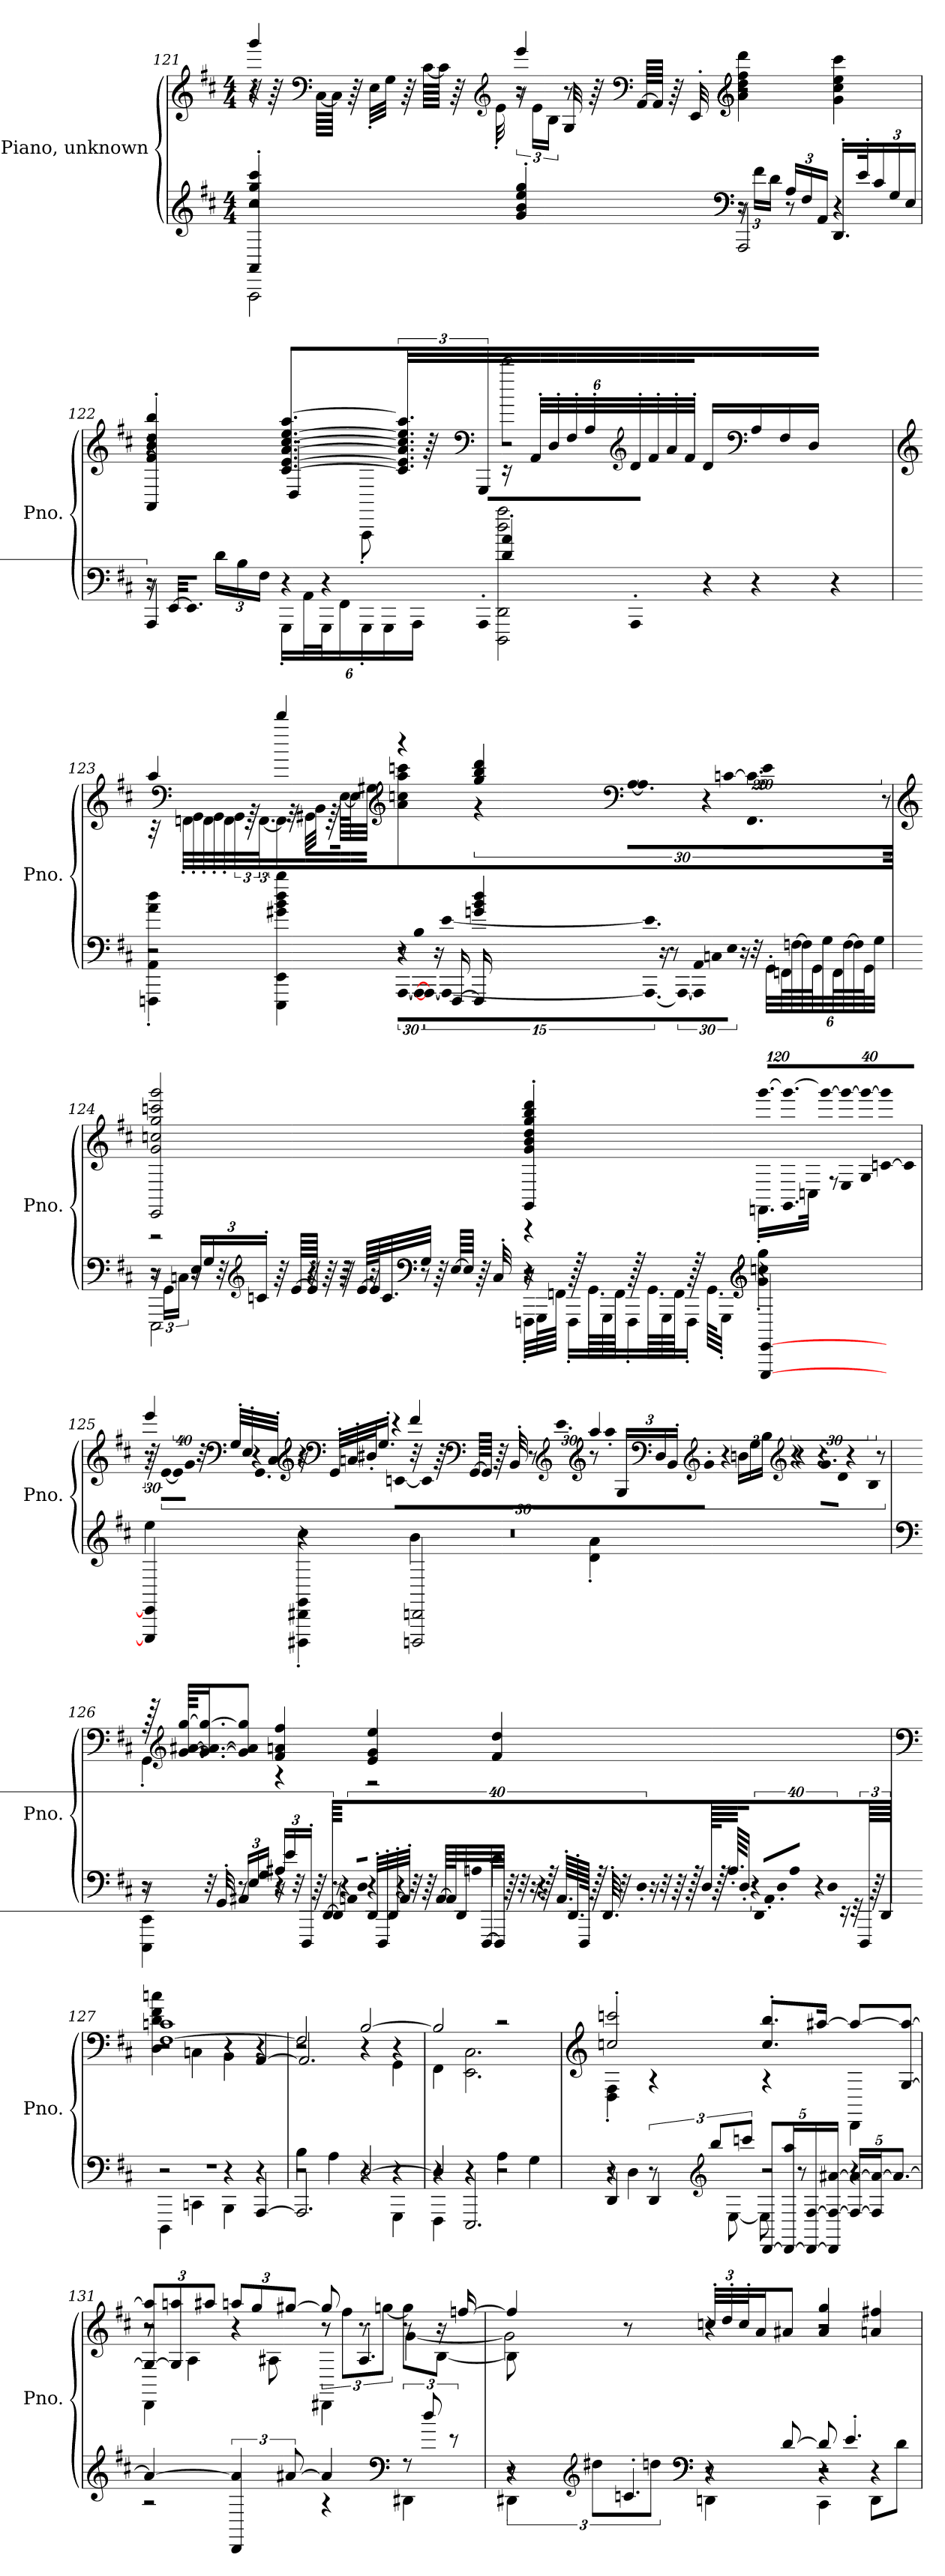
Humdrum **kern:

**kern	**kern
*part1	*part1
*staff2	*staff1
*I"Piano, unknown	*
*I'Pno.	*
!!LO:PB:g=z
*clefG2	*clefG2
*k[f#c#]	*k[f#c#]
*M4/4	*M4/4
=121	=121
*^	*^
*	*^	*	*^
4AA/' 4cc#/' 4gg/' 4ccc#/'	2AAA\	2r	4r	32r	4ggg/
.	.	.	.	64r	.
*	*	*	*clefF4	*	*
.	.	.	.	[64C#\LLLL	.
.	.	.	.	64C#\JJJJ]	.
.	.	.	.	64r	.
.	.	.	.	32E'\LLL	.
.	.	.	.	32G\JJJ	.
.	.	.	.	64r	.
.	.	.	.	[64c#\LLLL	.
.	.	.	.	64c#\JJJJ]	.
.	.	.	.	64r	.
*	*	*	*clefG2	*	*
.	.	.	.	32e'\	.
4g/' 4b/' 4ee/' 4gg/'	.	.	4eee/	24r	8r
.	.	.	.	24e\LL	.
.	.	.	.	24B\JJ	.
.	.	.	.	8r	32G/
.	.	.	.	.	64r
*	*	*	*clefF4	*	*
.	.	.	.	.	[64AA/LLLL
.	.	.	.	.	64AA/JJJJ]
.	.	.	.	.	64r
.	.	.	.	.	32EE'/
*clefF4	*	*	*clefG2	*	*
8r	24r	2AAA/	2r	4a\ 4dd\ 4ff#\ 4ddd\	2r
.	24f#\LL	.	.	.	.
.	24d\JJ	.	.	.	.
*Xbrackettup	*	*	*	*	*
24A/LL	8r	.	.	.	.
24F#/	.	.	.	.	.
24AA/JJ	.	.	.	.	.
16.DD'/LL	4r	.	.	4g\ 4cc#\ 4ee\ 4ccc#\	.
32e'/K	.	.	.	.	.
24c#/	.	.	.	.	.
24G/	.	.	.	.	.
24E/JJ	.	.	.	.	.
!!LO:LB:g=z	!!	!!
=122	=122	=122	=122	=122	=122
*	*	*brackettup	*	*	*
4AAA/	8r	24r	4AA/' 4f#/' 4b/' 4dd/' 4bb/'	4r	4r
.	.	[48EE/KKL	.	.	.
.	.	8.EE/J]	.	.	.
*	*Xbrackettup	*	*	*	*
.	24d\LL	.	.	.	.
.	24B\	.	.	.	.
.	24F#\JJ	.	.	.	.
4r	24GGG'\LL	32r	[8.c#/ [8.e/ [8.a/ [8.cc#/ [8.ee/ [8.aa/L	8r	4D'/
.	.	16AAA'/LL	.	.	.
.	48AA\L	.	.	.	.
.	48GGG\J	.	.	.	.
.	24FF#\	.	.	.	.
.	.	32AAA'/JJk	.	.	.
.	24GGG'\	8r	.	8AAA'\	.
.	24GGG\	.	.	.	.
.	.	.	48.c#/] 48.e/] 48.a/] 48.cc#/] 48.ee/] 48.aa/]Jkk	.	.
.	24AAA\JJ	.	.	.	.
.	.	.	96r	.	.
*	*	*	*clefF4	*	*
.	.	.	48GGG/	.	.
4d/' 4a/'	2DDD\ 2DD\ 2dd\ 2aa\	2r	16r	2ddd\	2r
*	*	*	*Xbrackettup	*	*
.	.	.	48AA'/LLL	.	.
.	.	.	48D'/	.	.
.	.	.	48F#'/	.	.
.	.	.	48A'/	.	.
*	*	*	*clefG2	*	*
.	.	.	48d'/	.	.
.	.	.	48f#'/	.	.
.	.	.	32a'/	.	.
.	.	.	32f#'/JJJ	.	.
4r	.	.	16d/LL	.	.
*	*	*	*clefF4	*	*
.	.	.	16A/	.	.
.	.	.	16F#/	.	.
.	.	.	16D/JJ	.	.
*	*	*	*v	*v	*v
!!LO:LB:g=z
=123	=123	=123	=123
*	*	*	*clefG2
*	*	*	*^
2r	4FFFn\' 4AA\' 4a\' 4dd\'	2r	4aa/	32r
*	*	*	*clefF4	*
.	.	.	.	32FFn'\LLL
.	.	.	.	32GG'\
.	.	.	.	32FF'\
.	.	.	.	32GG'\
.	.	.	.	32FF'\
*	*	*	*	*brackettup
.	.	.	.	48GG\JJJ
.	.	.	.	96r
.	.	.	.	[48.FF\
.	4EEE\ 4EE\ 4g#X\ 4b\ 4dd\ 4bb\	.	4ddd/	16FF\]
.	.	.	.	32r
.	.	.	.	32GG#X\LLL
.	.	.	.	32BB\JJJ
.	.	.	.	64r
.	.	.	.	[64E\KLLL
.	.	.	.	32E\]
.	.	.	.	32G#X\JJJ
*	*	*	*clefG2	*
!	!LO:N:vis=64	!	!	!
4r	[960%17AAA\LLLL	8r	4r	4a\ 4ccn\ 4aa\ 4cccn\
!	!LO:N:vis=64	!	!	!
.	960%17AAA\_ 960%17B\	.	.	.
.	1920ryy	.	.	.
!	!LO:N:vis=64	!	!	!
.	960%17AAA\_	.	.	.
!	!LO:N:vis=64	!	!	!
.	960%17AAA\_ [960%17e\J	.	.	.
!	!LO:N:vis=32.	!	!	!
.	1920%103AAA\_ 1920%103e\]	.	.	.
!	!LO:N:vis=64	!	!	!
.	960%17AAA\K_	16r	.	.
!	!LO:N:vis=32	!	!	!
.	640%23AAA\] 640%23AA\	.	.	.
!	!LO:N:vis=32	!	!	!
.	640%23Cn\	.	.	.
.	.	[16FFF/	.	.
!	!LO:N:vis=32	!	!	!
.	640%23E\JJJ	.	.	.
!	!	!	!	!LO:N:vis=128
4gn/ 4b/ 4dd/	.	16FFF/]	4gg/ 4bb/ 4ddd/	1920%17r
.	16r	.	.	.
*	*	*	*clefF4	*
!	!	!	!	!LO:N:vis=256
.	.	.	.	[1920%17A\KLLLL
!	!	!	!	!LO:N:vis=64.
.	.	.	.	640%17A\JJJJ]
.	.	.	.	1920ryy
!	!	!	!	!LO:N:vis=128
.	.	.	.	1920%17r
!	!	!	!	!LO:N:vis=256
.	.	.	.	[1920%17cn\KLLLL
!	!	!	!	!LO:N:vis=64.
.	.	16r	.	640%17FF\ 640%17c\]J
.	32r	.	.	.
!	!	!	!	!LO:N:vis=32
.	.	.	.	640%23e\JJJ
.	32GG'\LLL	.	.	.
.	.	8r	.	8r
.	96FFn\L	.	.	.
.	[96Fn\	.	.	.
.	96F\]	.	.	.
.	96GG\J	.	.	.
.	48G\	.	.	.
.	96FF\L	.	.	.
.	[96F\	.	.	.
.	96F\]	.	.	.
.	96GG\J	.	.	.
.	48G\JJJ	.	.	.
1920ryy	.	1920ryy	1920ryy	1920ryy
*v	*v	*v	*	*
!!LO:LB:g=z	!!
=124	=124	=124
*	*clefG2	*
*^	*	*
*	*brackettup	*	*
*^	*^	*	*
8r	24r	8r	2EEE\	2EE/ 2g/ 2ccn/ 2gg/ 2cccn/ 2ggg/	2r
.	24GG\LL	.	.	.	.
.	24Cn\JJ	.	.	.	.
*	*	*Xbrackettup	*	*	*
16r	8r	24E/LL	.	.	.
.	.	24G/	.	.	.
32r	.	.	.	.	.
*clefG2	*	*	*	*	*
.	.	24cn'/JJ	.	.	.
64r	.	.	.	.	.
[64e/LLLL	.	.	.	.	.
64e/JJJJ]	4r	32r	.	.	.
64r	.	.	.	.	.
32r	.	64r	.	.	.
.	.	[64e/LLLL	.	.	.
16r	.	64e/J]	.	.	.
.	.	32.c/	.	.	.
*clefF4	*	*	*	*	*
8r	.	32G/JJJ	.	.	.
.	.	64r	.	.	.
.	.	[64E/LLLL	.	.	.
.	.	64E/JJJJ]	.	.	.
.	.	64r	.	.	.
.	.	32C'/	.	.	.
2r	32FFFn'\LLL	4r	16r	4GG/' 4g/' 4b/' 4dd/' 4gg/' 4bb/' 4ddd/'	4r
.	64GGG\L	.	.	.	.
.	64FFn\JJJJ	.	.	.	.
.	128r	.	16FFF'\LL	.	.
.	64.GG\LLLL	.	.	.	.
.	64GGG\	.	.	.	.
.	64FF\JJJJ	.	.	.	.
.	128r	.	16FFF'\	.	.
.	64.GG\LLLL	.	.	.	.
.	64GGG\	.	.	.	.
.	64FF\JJJJ	.	.	.	.
.	128r	.	16FFF'\JJ	.	.
.	64.GG\KLLL	.	.	.	.
.	32GGG'\JJJ	.	.	.	.
*clefG2	*	*	*	*	*
*	*	*	*	*Xbrackettup	*
!	!	!	!	!LO:N:vis=32.	!
.	4g\' 4ccn\' 4gg\'	[4EEE/ [4EE/	4r	[1920%103ggg/LLL	16.FFn'\LL
!	!	!	!	!LO:N:vis=32.	!
.	.	.	.	1920%103GG/ 1920%103ggg/_	.
.	.	.	.	.	32Cn\JJk
!	!	!	!	!LO:N:vis=32	!
.	.	.	.	640%23ggg/_	.
.	.	.	.	.	8r
!	!	!	!	!LO:N:vis=32	!
.	.	.	.	640%23E/ 640%23ggg/_	.
!	!	!	!	!LO:N:vis=32	!
.	.	.	.	640%23G/ 640%23ggg/_	.
!	!	!	!	!LO:N:vis=64	!
.	.	.	.	[960%17cn/ 960%17ggg/]L	.
!	!	!	!	!LO:N:vis=64	!
.	.	.	.	960%17c/JJJJ]	.
1920ryy	1920ryy	1920ryy	1920ryy	.	1920ryy
*	*	*v	*v	*	*
!!LO:LB:g=z
=125	=125	=125	=125	=125
*	*	*	*	*brackettup
*	*	*^	*	*
!	!	!	!	!	!LO:N:vis=128
*	*	*v	*v	*	*^
1r	4ee\	4EEE/] 4EE/]	4eee/	1920%17r	8r
!	!	!	!	!LO:N:vis=256	!
.	.	.	.	[1920%17e\KKLLL	.
!	!	!	!	!LO:N:vis=32	!
.	.	.	.	640%23e\]	.
!	!	!	!	!LO:N:vis=64	!
.	.	.	.	960%17g\JJJk	.
!	!	!	!	!LO:N:vis=128	!
.	.	.	.	1920%17r	.
!	!	!	!	!LO:N:vis=64.	!
.	.	.	.	640%17e\	.
.	.	.	.	1920ryy	.
!	!	!	!	!LO:N:vis=128	!
.	.	.	.	1920%17r	.
!	!	!	!	!LO:N:vis=256	!
.	.	.	.	[1920%17cn\KKKKL	.
.	.	.	.	8c\]	32r
*	*	*	*clefF4	*	*
.	.	.	.	.	32G'/LLL
.	.	.	.	.	32E'/
.	.	.	.	.	32C#'/JJJ
*	*	*	*clefG2	*	*
.	4DDD#X\' 4DD#X\' 4GG\' 4cc#\'	4r	4r	8.ccc#\	16r
*	*	*	*clefF4	*	*
.	.	.	.	.	32GG'/LLL
.	.	.	.	.	32Cn'/
.	.	.	.	.	32D#X'/J
.	.	.	.	.	16.G'/JJ
.	.	.	.	32c'\LL	.
*	*	*	*clefG2	*	*
.	.	.	.	32g'\JJJ	.
.	4b\	2DDDn/ 2DDn/	4ddd/	8r	32r
.	.	.	.	.	64r
*	*	*	*clefF4	*	*
.	.	.	.	.	[64GG/LLLL
.	.	.	.	.	64GG/JJJJ]
.	.	.	.	.	64r
.	.	.	.	.	32BB'/
*	*	*	*	*Xbrackettup	*
.	.	.	.	24Dn\LL	8r
.	.	.	.	24G\	.
.	.	.	.	24B\JJ	.
*	*	*	*clefG2	*	*
*	*	*	*	*brackettup	*
!	!	!	!	!LO:N:vis=64	!
.	4d\' 4a\'	.	4aa/	960%17r	8r
!	!	!	!	!LO:N:vis=64	!
.	.	.	.	960%17r	.
.	.	.	.	1920ryy	.
!	!	!	!	!LO:N:vis=128	!
.	.	.	.	1920%17r	.
!	!	!	!	!LO:N:vis=64.	!
.	.	.	.	640%17g'\LLLL	.
!	!	!	!	!LO:N:vis=64	!
.	.	.	.	960%17d\JJJJ	.
!	!	!	!	!LO:N:vis=64	!
.	.	.	.	960%17r	.
.	.	.	.	1920ryy	.
!	!	!	!	!LO:N:vis=64	!
.	.	.	.	960%17B\	.
*	*	*	*	*	*Xbrackettup
.	.	.	.	8r	24G/LL
*	*	*	*clefF4	*	*
.	.	.	.	.	24D/
.	.	.	.	.	24BB'/JJ
*	*	*	*v	*v	*v
!!LO:LB:g=z
=126	=126	=126	=126
*clefF4	*	*	*
*	*	*	*^
8r	4CCC#\ 4CC#\	16r	128r	4GG'\
*	*	*	*clefG2	*
.	.	.	[64.g/ [64.a#X/ [64.gg/KKLL	.
.	.	.	16.g/_ 16.a#/_ 16.gg/_J	.
.	.	32r	.	.
.	.	32GG'/	.	.
24AA#X/LL	.	8r	8g/] 8a#/] 8gg/]J	.
24E/	.	.	.	.
24G/JJ	.	.	.	.
16r	4r	24A#X/LL	4f#/ 4an/ 4ff#/	4r
.	.	24e/	.	.
32r	.	.	.	.
.	.	24DDD'/JJ	.	.
64r	.	.	.	.
[64DD/LLLL	.	.	.	.
*brackettup	*	*	*	*
!LO:N:vis=256	!	!	!	!
1920%17DD/JJJJk]	.	8r	.	.
!LO:N:vis=128	!	!	!	!
1920%17r	.	.	.	.
!LO:N:vis=32	!	!	!	!
640%23AAn/LLL	.	.	.	.
!LO:N:vis=64	!	!	!	!
960%17D/JJJk	.	.	.	.
!LO:N:vis=128	!	!	!	!
1920%17r	.	.	.	.
!LO:N:vis=256	!	!	!	!
1920%17An/	.	.	.	.
!LO:N:vis=64	!	!	!	!
960%17r	.	.	.	.
1920ryy	.	.	.	.
!LO:N:vis=64	!	!	!	!
960%17D'/	.	.	.	.
16r	4r	32DD'/LLL	4e/ 4g/ 4ee/	2r
.	.	32DDD'/	.	.
32r	.	32DD'/	.	.
64r	.	32AA'/JJJ	.	.
128r	.	.	.	.
128D/	.	.	.	.
128r	.	32r	.	.
64.A'/KKLL	.	.	.	.
16.D'/JJ	.	64r	.	.
.	.	[64AA/LLLL	.	.
.	.	64AA/J]	.	.
.	.	32DD/	.	.
.	.	[64DDD/L	.	.
!LO:N:vis=64	!	!	!	!
960%17r	4d\	64DDD/JJJJ]	4f#/ 4dd/	.
.	.	64r	.	.
!LO:N:vis=32	!	!	!	!
640%23DD/LLL	.	.	.	.
.	.	32r	.	.
!LO:N:vis=64	!	!	!	!
960%17AA'/L	.	.	.	.
.	.	16r	.	.
!LO:N:vis=64	!	!	!	!
960%17D'/	.	.	.	.
!LO:N:vis=64	!	!	!	!
960%17A/JJJJ	.	.	.	.
1920ryy	.	.	.	.
!LO:N:vis=128	!	!	!	!
1920%17r	.	.	.	.
!LO:N:vis=256	!	!	!	!
1920%17D/	.	.	.	.
16r	.	128r	.	.
.	.	64.AA'/LLLL	.	.
.	.	64.DD'/	.	.
.	.	128DDD/JJJJk	.	.
32r	.	128r	.	.
.	.	64.DD'/	.	.
96DDD/	.	32r	.	.
96r	.	.	.	.
96DD/	.	.	.	.
*	*	*	*v	*v
!!LO:PB:g=z
=127	=127	=127	=127
*	*	*	*clefF4
*	*	*	*^
*	*	*	*	*^
1r	4DDD\	2r	[1F# 1cn	4D\ 4d\ 4f#\ 4ccn\	2r
.	4CCn\	.	.	4Cn\	.
.	4BBB\	4r	.	4BB\	4r
.	4r	[4AAA/	.	4r	[4AA/
=128	=128	=128	=128	=128	=128
2r	4B\	2.AAA/]	2F#/]	2r	2.AA/]
.	4A\	.	.	.	.
[2D/	4r	.	[2B/	4r	.
.	4GGG\	4r	.	4GG\	4r
*	*	*	*	*v	*v
=129	=129	=129	=129	=129
4D/]	4FFF#\	4r	2B/]	4FF#\
4r	4r	2.EEE/	.	2.EE\ 2.C#\
2r	4A\	.	2r	.
.	4G\	.	.	.
=130	=130	=130	=130	=130
*	*	*	*clefG2	*
4DD/	8r	4r	2ccn/' 2cccn/'	4D\' 4F#\'
.	4D\	.	.	.
12r	.	4DD/	.	4r
*clefG2	*	*	*	*
12bb/L	.	.	.	.
.	[8E\	.	.	.
12cccn/J	.	.	.	.
*Xbrackettup	*	*	*	*
[10DD/L	8E\]	2r	8.cc/' 8.bb/'L	4r
20DD/_ 20aa/L	.	.	.	.
.	8r	.	.	.
20DD/_ [20F#/	.	.	.	.
.	.	.	[16aa#X/Jk	.
20DD/] 20F#/_ [20a#X/JJ	.	.	.	.
20F#/_ 20a#/_LL	4r	.	8aa#/L_	4DD\
20F#/] 20a#/_J	.	.	.	.
10.a#/J_	.	.	.	.
.	.	.	[8G/ 8aa#/_J	.
*	*v	*v	*	*
!!LO:LB:g=z
=131	=131	=131	=131
*	*	*^	*^
4a#/_	2r	12G/_ 12aa#/]L	8r	2r	4DD\
.	.	12G/] 12aan/	.	.	.
.	.	.	4A\	.	.
.	.	12aa#X/J	.	.	.
*brackettup	*	*	*	*	*
6DD/ 6a#/]	.	12aan/L	.	.	4r
.	.	12gg/	.	.	.
.	.	.	8A#X\	.	.
[12a#X/	.	[12gg#X/J	.	.	.
*	*	*	*brackettup	*	*
4a#/]	4r	8gg#/]	12r	8r	4DD#X\
.	.	.	12ff#\L	.	.
.	.	8r	.	4.A#'/	.
.	.	.	[12ggn\J	.	.
*clefF4	*	*	*	*	*
12r	4DD#X\	8r	8gg\L]	.	[4g\
12dd/	.	.	.	.	.
.	.	16r	[8B\J	.	.
12r	.	.	.	.	.
.	.	[16ffn/	.	.	.
*	*	*	*	*v	*v
!!LO:LB:g=z
=132	=132	=132	=132	=132
*^	*^	*	*	*
4r	12r	8r	4DD#X\	4ff/]	8B\]	2g\]
*clefG2	*	*	*	*	*	*
.	12dd#X\L	.	.	.	.	.
.	.	4.cn'/	.	.	8r	.
.	12ddn\J	.	.	.	.	.
*clefF4	*	*	*	*	*	*
*	*	*	*	*Xbrackettup	*	*
8r	4r	.	4DDn\	48ccn'/LLL	4r	.
.	.	.	.	48dd'/	.	.
.	.	.	.	48cc'/J	.	.
.	.	.	.	16a/J	.	.
[8d/	.	.	.	8a#X/J	.	.
8d/]	4r	2r	4CC#\	4a#/ 4gg/	2r	2r
4.e'/	.	.	.	.	.	.
.	8DD\L	.	4r	4an/ 4ff#X/	.	.
.	8d\J	.	.	.	.	.
*v	*v	*v	*v	*	*	*
*	*v	*v	*v
=	=
*-	*-
